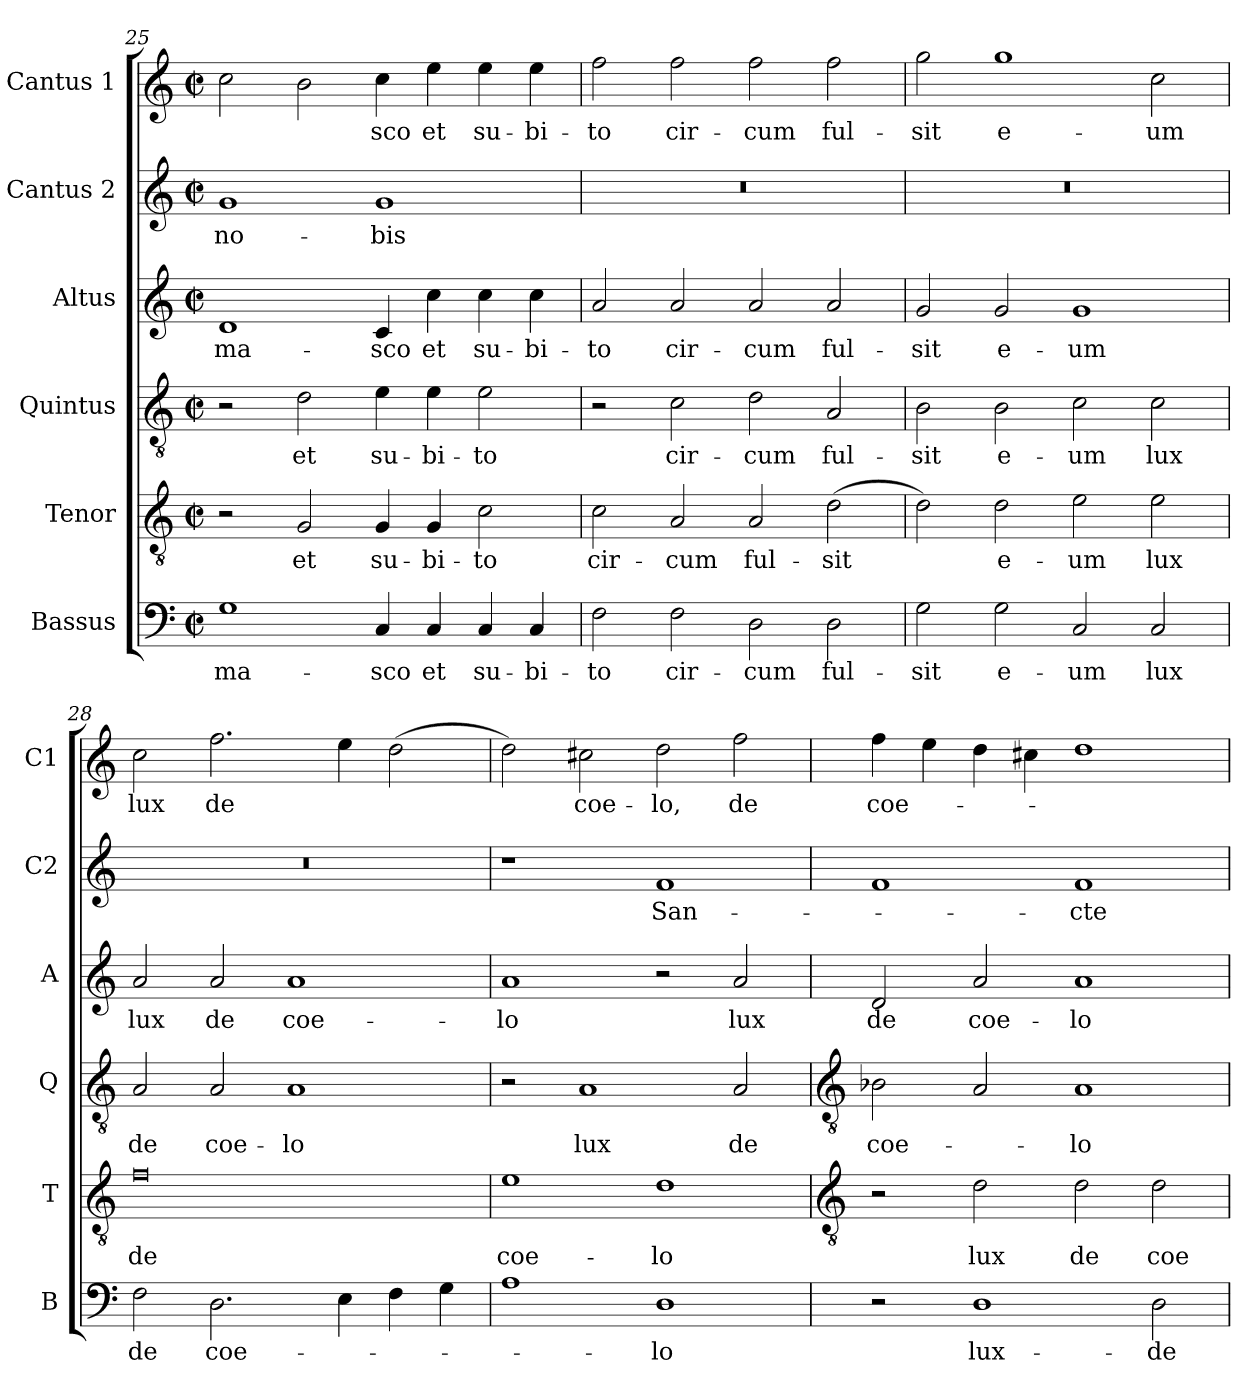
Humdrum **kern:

**kern	**text	**kern	**text	**kern	**text	**kern	**text	**kern	**text	**kern	**text
*part6	*part6	*part5	*part5	*part4	*part4	*part3	*part3	*part2	*part2	*part1	*part1
*staff6	*staff6	*staff5	*staff5	*staff4	*staff4	*staff3	*staff3	*staff2	*staff2	*staff1	*staff1
*I"Bassus	*	*I"Tenor	*	*I"Quintus	*	*I"Altus	*	*I"Cantus 2	*	*I"Cantus 1	*
*I'B	*	*I'T	*	*I'Q	*	*I'A	*	*I'C2	*	*I'C1	*
*clefF4	*	*clefGv2	*	*clefGv2	*	*clefG2	*	*clefG2	*	*clefG2	*
*k[]	*	*k[]	*	*k[]	*	*k[]	*	*k[]	*	*k[]	*
*C:	*	*C:	*	*C:	*	*C:	*	*C:	*	*C:	*
*M4/2	*	*M4/2	*	*M4/2	*	*M4/2	*	*M4/2	*	*M4/2	*
*met(c|)	*	*met(c|)	*	*met(c|)	*	*met(c|)	*	*met(c|)	*	*met(c|)	*
=25	=25	=25	=25	=25	=25	=25	=25	=25	=25	=25	=25
!	!LO:LY:b	!	!	!	!	!	!LO:LY:b	!	!LO:LY:b	!	!
1G	-ma-	2r	.	2r	.	1d	-ma-	1g	no-	2cc	.
!	!	!	!LO:LY:b	!	!LO:LY:b	!	!	!	!	!	!
.	.	2G	et	2d	et	.	.	.	.	2b	.
!	!LO:LY:b	!	!LO:LY:b	!	!LO:LY:b	!	!LO:LY:b	!	!LO:LY:b	!	!LO:LY:b
4C	-sco	4G	su-	4e	su-	4c	-sco	1g	-bis	4cc	-sco
!	!LO:LY:b	!	!LO:LY:b	!	!LO:LY:b	!	!LO:LY:b	!	!	!	!LO:LY:b
4C	et	4G	-bi-	4e	-bi-	4cc	et	.	.	4ee	et
!	!LO:LY:b	!	!LO:LY:b	!	!LO:LY:b	!	!LO:LY:b	!	!	!	!LO:LY:b
4C	su-	2c	-to	2e	-to	4cc	su-	.	.	4ee	su-
!	!LO:LY:b	!	!	!	!	!	!LO:LY:b	!	!	!	!LO:LY:b
4C	-bi-	.	.	.	.	4cc	-bi-	.	.	4ee	-bi-
=26	=26	=26	=26	=26	=26	=26	=26	=26	=26	=26	=26
!	!LO:LY:b	!	!LO:LY:b	!	!	!	!LO:LY:b	!	!	!	!LO:LY:b
2F	-to	2c	cir-	2r	.	2a	-to	0r	.	2ff	-to
!	!LO:LY:b	!	!LO:LY:b	!	!LO:LY:b	!	!LO:LY:b	!	!	!	!LO:LY:b
2F	cir-	2A	-cum	2c	cir-	2a	cir-	.	.	2ff	cir-
!	!LO:LY:b	!	!LO:LY:b	!	!LO:LY:b	!	!LO:LY:b	!	!	!	!LO:LY:b
2D	-cum	2A	ful-	2d	-cum	2a	-cum	.	.	2ff	-cum
!	!LO:LY:b	!	!LO:LY:b	!	!LO:LY:b	!	!LO:LY:b	!	!	!	!LO:LY:b
2D	ful-	(>2d	-sit	2A	ful-	2a	ful-	.	.	2ff	ful-
=27	=27	=27	=27	=27	=27	=27	=27	=27	=27	=27	=27
!	!LO:LY:b	!	!	!	!LO:LY:b	!	!LO:LY:b	!	!	!	!LO:LY:b
2G	-sit	2d)	.	2B	-sit	2g	-sit	0r	.	2gg	-sit
!	!LO:LY:b	!	!LO:LY:b	!	!LO:LY:b	!	!LO:LY:b	!	!	!	!LO:LY:b
2G	e-	2d	e-	2B	e-	2g	e-	.	.	1gg	e-
!	!LO:LY:b	!	!LO:LY:b	!	!LO:LY:b	!	!LO:LY:b	!	!	!	!
2C	-um	2e	-um	2c	-um	1g	-um	.	.	.	.
!	!LO:LY:b	!	!LO:LY:b	!	!LO:LY:b	!	!	!	!	!	!LO:LY:b
2C	lux	2e	lux	2c	lux	.	.	.	.	2cc	-um
=28	=28	=28	=28	=28	=28	=28	=28	=28	=28	=28	=28
!	!LO:LY:b	!	!LO:LY:b	!	!LO:LY:b	!	!LO:LY:b	!	!	!	!LO:LY:b
2F	de	0f	de	2A	de	2a	lux	0r	.	2cc	lux
!	!LO:LY:b	!	!	!	!LO:LY:b	!	!LO:LY:b	!	!	!	!LO:LY:b
2.D	coe-	.	.	2A	coe-	2a	de	.	.	2.ff	de
!	!	!	!	!	!LO:LY:b	!	!LO:LY:b	!	!	!	!
.	.	.	.	1A	-lo	1a	coe-	.	.	.	.
4E	.	.	.	.	.	.	.	.	.	4ee	.
4F	.	.	.	.	.	.	.	.	.	(>2dd	.
4G	.	.	.	.	.	.	.	.	.	.	.
=29	=29	=29	=29	=29	=29	=29	=29	=29	=29	=29	=29
!	!	!	!LO:LY:b	!	!	!	!LO:LY:b	!	!	!	!
1A	.	1e	coe-	2r	.	1a	-lo	1r	.	2dd)	.
!	!	!	!	!	!LO:LY:b	!	!	!	!	!	!LO:LY:b
.	.	.	.	1A	lux	.	.	.	.	2cc#X	coe-
!	!LO:LY:b	!	!LO:LY:b	!	!	!	!	!	!LO:LY:b	!	!LO:LY:b
1D	-lo	1d	-lo	.	.	2r	.	1f	San-	2dd	-lo,
!	!	!	!	!	!LO:LY:b	!	!LO:LY:b	!	!	!	!LO:LY:b
.	.	.	.	2A	de	2a	lux	.	.	2ff	de
!!LO:LB:g=z
=30	=30	=30	=30	=30	=30	=30	=30	=30	=30	=30	=30
*	*	*clefGv2	*	*clefGv2	*	*	*	*	*	*	*
!	!	!	!	!	!LO:LY:b	!	!LO:LY:b	!	!	!	!LO:LY:b
2r	.	2r	.	2B-X	coe-	2d	de	1f	.	4ff	coe-
.	.	.	.	.	.	.	.	.	.	4ee	.
!	!LO:LY:b	!	!LO:LY:b	!	!	!	!LO:LY:b	!	!	!	!
1D	lux-	2d	lux	2A	.	2a	coe-	.	.	4dd	.
.	.	.	.	.	.	.	.	.	.	4cc#X	.
!	!	!	!LO:LY:b	!	!LO:LY:b	!	!LO:LY:b	!	!LO:LY:b	!	!
.	.	2d	de	1A	-lo	1a	-lo	1f	-cte	1dd	.
!	!LO:LY:b	!	!LO:LY:b	!	!	!	!	!	!	!	!
2D	-de	2d	coe-	.	.	.	.	.	.	.	.
=	=	=	=	=	=	=	=	=	=	=	=
*-	*-	*-	*-	*-	*-	*-	*-	*-	*-	*-	*-
